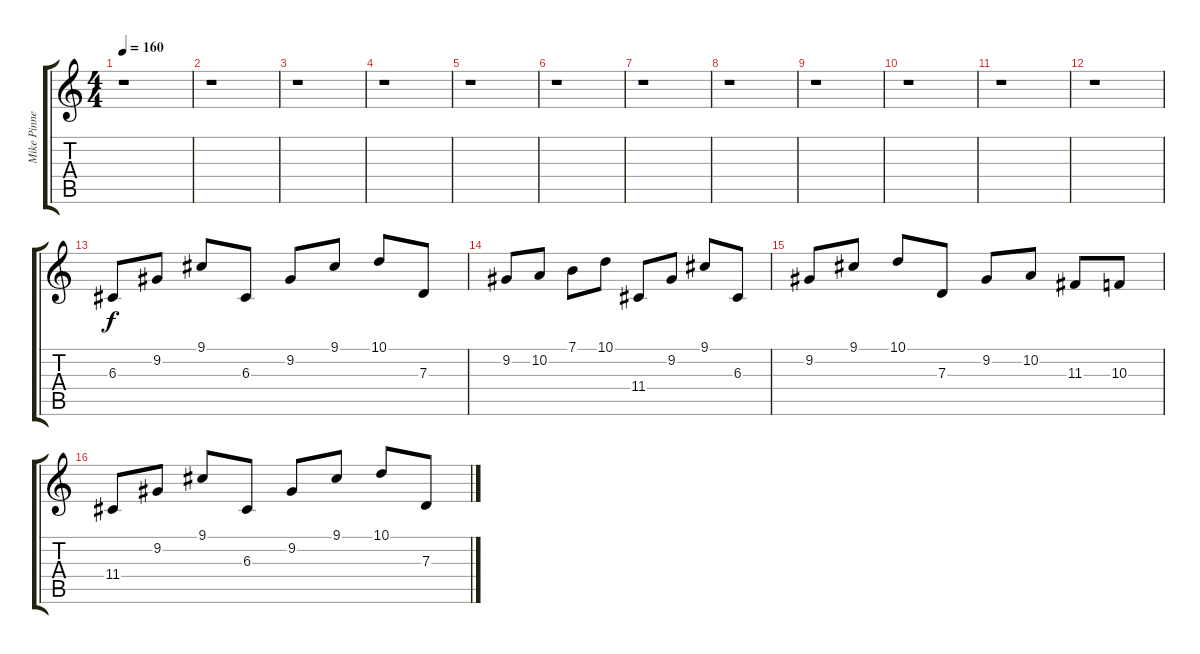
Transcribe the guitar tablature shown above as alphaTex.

\track ("Mike Pinnella (Piano 2)" "Mike Pinne") {instrument electricpiano2}
\staff {score tabs}
\tuning (E4 B3 G3 D3 A2 D2) {hide}
\ts (4 4)
\tempo 160
\clef g2
\ks c
r.1{dy f} |
r.1 |
r.1 |
r.1 |
r.1 |
r.1 |
r.1 |
r.1 |
r.1 |
r.1 |
r.1 |
r.1 |
6.3.8{volume 13 balance 8} 9.2.8 9.1.8 6.3.8 9.2.8 9.1.8 10.1.8 7.3.8 |
9.2.8 10.2.8 7.1.8 10.1.8 11.4.8 9.2.8 9.1.8 6.3.8 |
9.2.8 9.1.8 10.1.8 7.3.8 9.2.8 10.2.8 11.3.8 10.3.8 |
11.4.8 9.2.8 9.1.8 6.3.8 9.2.8 9.1.8 10.1.8 7.3.8
